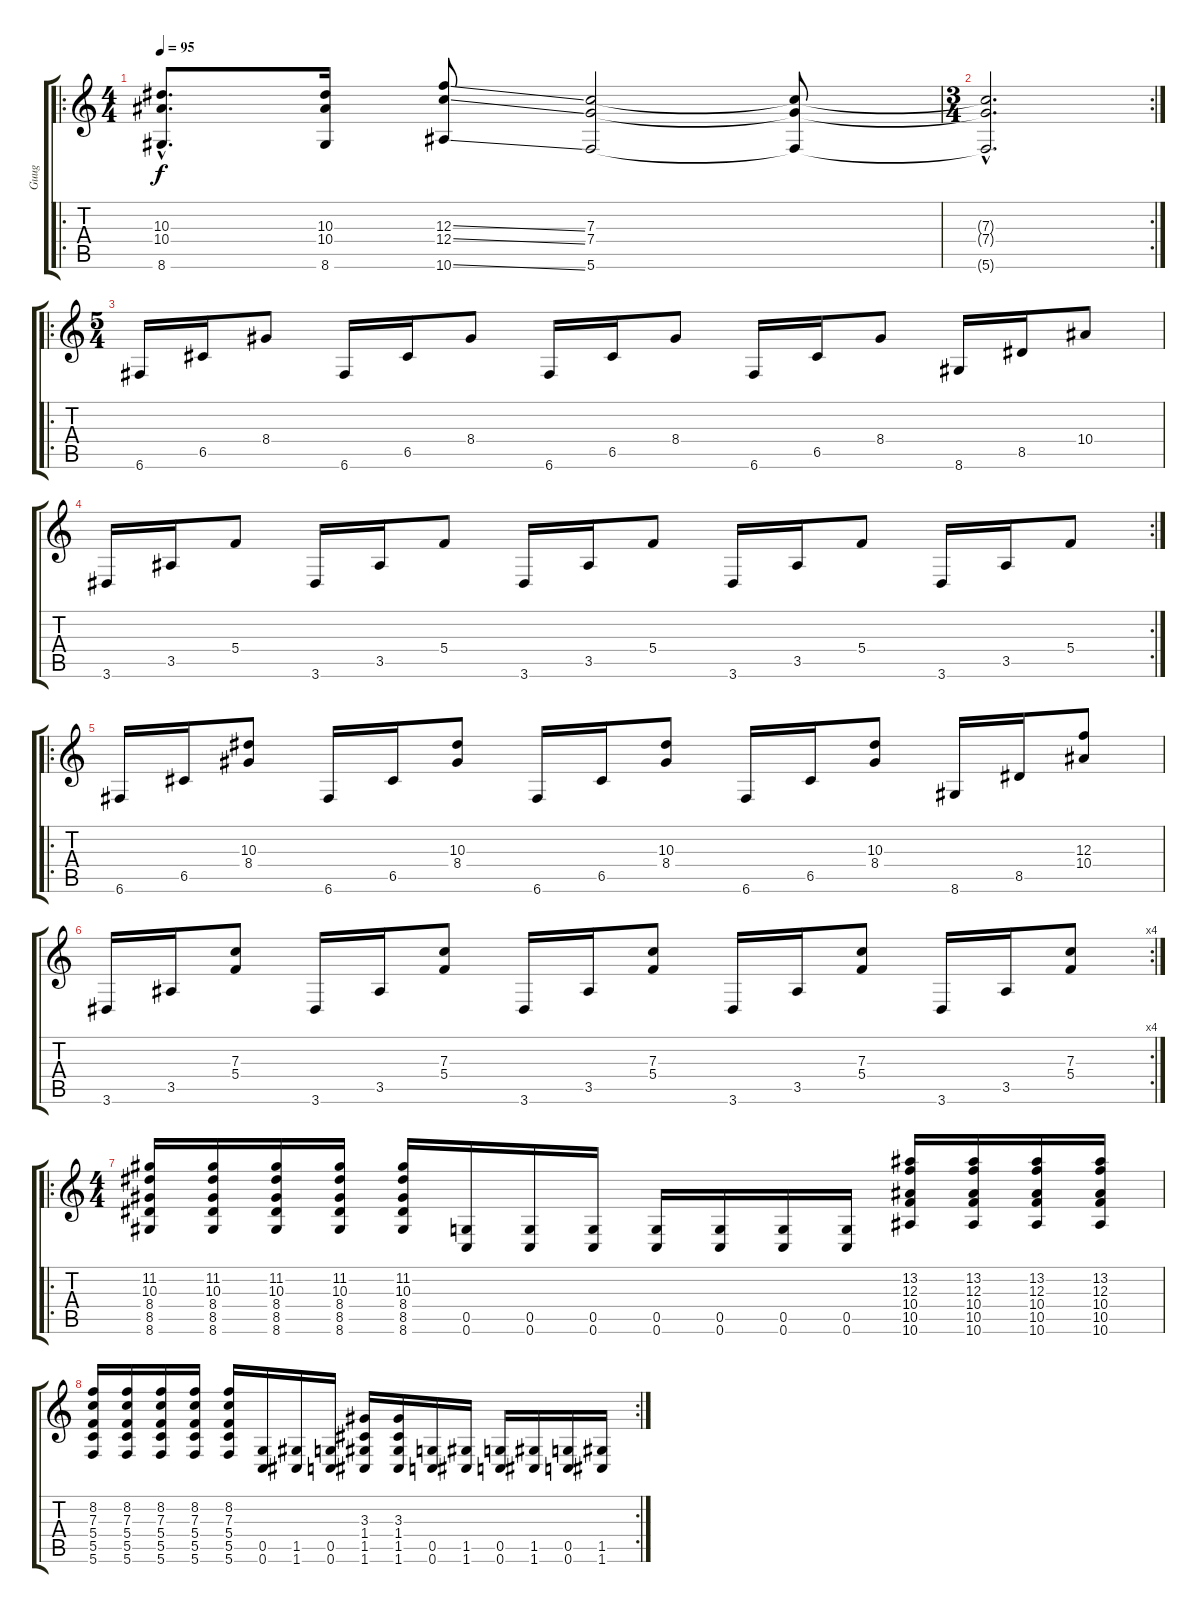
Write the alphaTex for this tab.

\track ("Guug" "Guug") {instrument overdrivenguitar}
\staff {score tabs}
\tuning (D4 A3 F3 C3 G2 C2) {hide}
\ro
\ts (4 4)
\tempo 95
\clef g2
\ks c
(10.3{hac} 10.4{hac} 8.6{hac}).8{d dy f} (10.3 10.4 8.6).16 (12.3{ss} 12.4{ss} 10.6{ss}).8 (7.3 7.4 5.6).2 (7.3{t} 7.4{t} 5.6{t}).8 |
\rc 2
\ts (3 4)
(7.3{hac t} 7.4{hac t} 5.6{hac t}).2{d} |
\ro
\ts (5 4)
6.6.16{volume 14 instrument electricguitarclean} 6.5.16 8.4.8 6.6.16 6.5.16 8.4.8 6.6.16 6.5.16 8.4.8 6.6.16 6.5.16 8.4.8 8.6.16 8.5.16 10.4.8 |
\rc 2
3.6.16{volume 14 instrument electricguitarclean} 3.5.16 5.4.8 3.6.16 3.5.16 5.4.8 3.6.16 3.5.16 5.4.8 3.6.16 3.5.16 5.4.8 3.6.16 3.5.16 5.4.8 |
\ro
6.6.16{volume 14 instrument electricguitarclean} 6.5.16 (10.3 8.4).8 6.6.16 6.5.16 (10.3 8.4).8 6.6.16 6.5.16 (10.3 8.4).8 6.6.16 6.5.16 (10.3 8.4).8 8.6.16 8.5.16 (12.3 10.4).8 |
\rc 4
3.6.16{volume 14 instrument electricguitarclean} 3.5.16 (7.3 5.4).8 3.6.16 3.5.16 (7.3 5.4).8 3.6.16 3.5.16 (7.3 5.4).8 3.6.16 3.5.16 (7.3 5.4).8 3.6.16 3.5.16 (7.3 5.4).8 |
\ro
\ts (4 4)
(11.2 10.3 8.4 8.5 8.6).16{volume 11 instrument overdrivenguitar} (11.2 10.3 8.4 8.5 8.6).16 (11.2 10.3 8.4 8.5 8.6).16 (11.2 10.3 8.4 8.5 8.6).16 (11.2 10.3 8.4 8.5 8.6).16 (0.5 0.6).16 (0.5 0.6).16 (0.5 0.6).16 (0.5 0.6).16 (0.5 0.6).16 (0.5 0.6).16 (0.5 0.6).16 (13.2 12.3 10.4 10.5 10.6).16 (13.2 12.3 10.4 10.5 10.6).16 (13.2 12.3 10.4 10.5 10.6).16 (13.2 12.3 10.4 10.5 10.6).16 |
\rc 2
(8.2 7.3 5.4 5.5 5.6).16 (8.2 7.3 5.4 5.5 5.6).16 (8.2 7.3 5.4 5.5 5.6).16 (8.2 7.3 5.4 5.5 5.6).16 (8.2 7.3 5.4 5.5 5.6).16 (0.5 0.6).16 (1.5 1.6).16 (0.5 0.6).16 (3.3 1.4 1.5 1.6).16 (3.3 1.4 1.5 1.6).16 (0.5 0.6).16 (1.5 1.6).16 (0.5 0.6).16 (1.5 1.6).16 (0.5 0.6).16 (1.5 1.6).16
